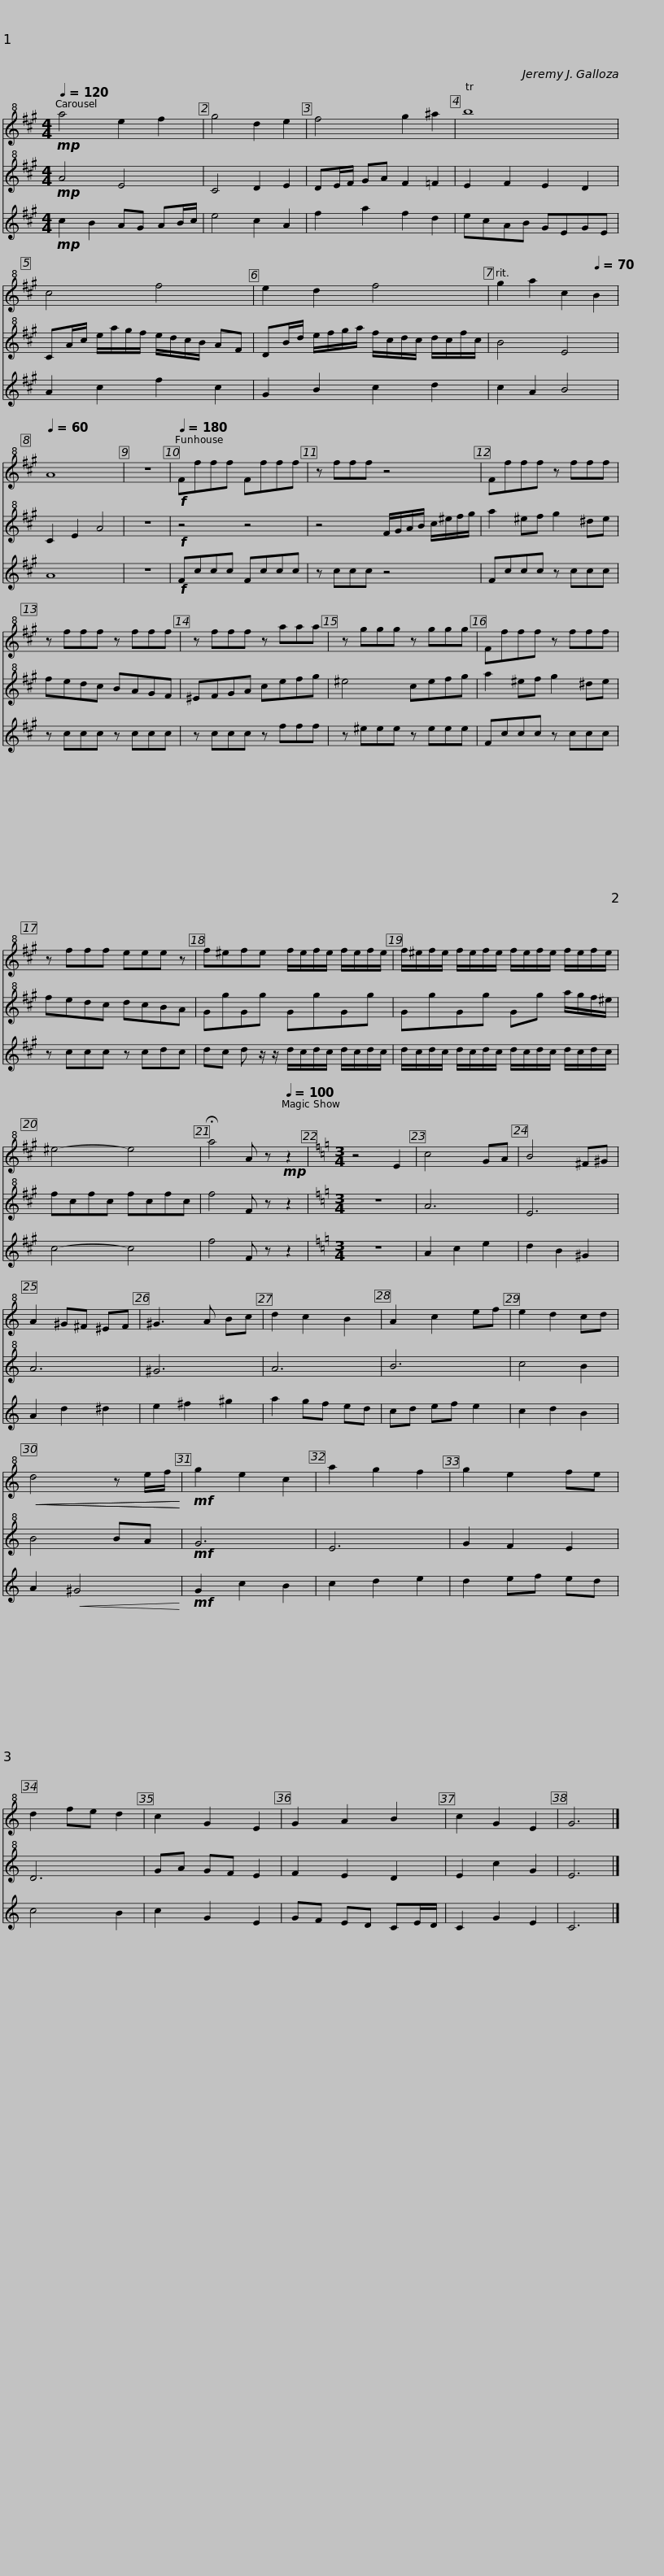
X:1
%%score 1 2 3
L:1/8
Q:1/4=120
M:4/4
I:linebreak $
K:A
V:1 treble+8
V:2 treble+8
V:3 treble
V:1
!mp! a4 e2 f2 | g4 d2 e2 | f4 g2 ^a2 | Tb8 | c4 f4 |$ %5
 e2 d2 f4 |[Q:1/4=110] g2[Q:1/4=100] a2[Q:1/4=85] c2[Q:1/4=70] B2 |[Q:1/4=60] A8 | z8 |!f![Q:1/4=180] Ffff Ffff |$ %10
 z fff z4 | Ffff z fff | z fff z fff | z fff z aaa |$ z ggg z ggg | %15
 Ffff z fff | z fff eee z | f^efe f/e/f/e/ f/e/f/e/ |$ f/^e/f/e/ f/e/f/e/ f/e/f/e/ f/e/f/e/ | ^e4- e4 | %20
 !fermata!a4 A z!mp![Q:1/4=100] z2 |[K:C][M:3/4] z4 E2 | c4 GA |$ B4 ^F^G | A2 ^G^F ^EF | %25
 ^G3 A Bc | d2 c2 B2 | A2 c2 ef | e2 d2 cd |!<(!!<(! d4 z e/f/!<)!!<)! | %30
!mf! g2 e2 c2 |$ a2 g2 f2 | g2 e2 fe | d2 fe d2 | c2 G2 E2 | %35
 G2 A2 B2 | c2 G2 E2 | G6 |] %38
V:2
!mp! A4 E4 | C4 D2 E2 | DE/F/ GA F2 =F2 | E2 F2 E2 D2 | CA/c/ e/a/g/f/ e/d/c/B/ AF |$ %5
 DB/d/ e/f/g/a/ f/c/d/c/ d/c/f/c/ | B4 E4 | C2 E2 A4 | z8 |!f! z4 z4 |$ %10
 z4 F/G/A/B/ c/^e/f/g/ | a2 ^ef g2 ^de | fedc BAGF | ^EFGA cefg |$ ^e4 cefg | %15
 a2 ^ef g2 ^de | fedc dcBA | GgGg GgGg |$ GgGg Gg a/g/f/^e/ | fcfc fcfc | %20
 f4 F z z2 |[K:C][M:3/4] z6 | A6 |$ E6 | A6 | %25
 ^G6 | A6 | B6 | c4 B2 | B4 BA | %30
!mf! G6 |$ E6 | G2 F2 E2 | D6 | GA GF E2 | %35
 F2 E2 D2 | E2 c2 G2 | E6 |] %38
V:3
!mp! c2 B2 AG AB/c/ | e4 c2 A2 | f2 a2 f2 d2 | ecAB GEGE | A2 c2 f2 c2 |$ %5
 G2 B2 c2 d2 | c2 A2 B4 | A8 | z8 |!f! Fccc Fccc |$ %10
 z ccc z4 | Fccc z ccc | z ccc z ccc | z ccc z fff |$ z ^eee z eee | %15
 Fccc z ccc | z ccc z cdc | dc d z/ z/ d/c/d/c/ d/c/d/c/ |$ d/c/d/c/ d/c/d/c/ d/c/d/c/ d/c/d/c/ | c4- c4 | %20
 f4 F z z2 |[K:C][M:3/4] z6 | A2 c2 e2 |$ d2 B2 ^G2 | A2 d2 ^d2 | %25
 e2 ^f2 ^g2 | a2 gf ed | cd ef e2 | c2 d2 B2 | A2!<(! ^G4!<)! | %30
!mf! G2 c2 B2 |$ c2 d2 e2 | d2 ef ed | c4 B2 | c2 G2 E2 | %35
 GF ED CE/D/ | C2 G2 E2 | C6 |] %38
